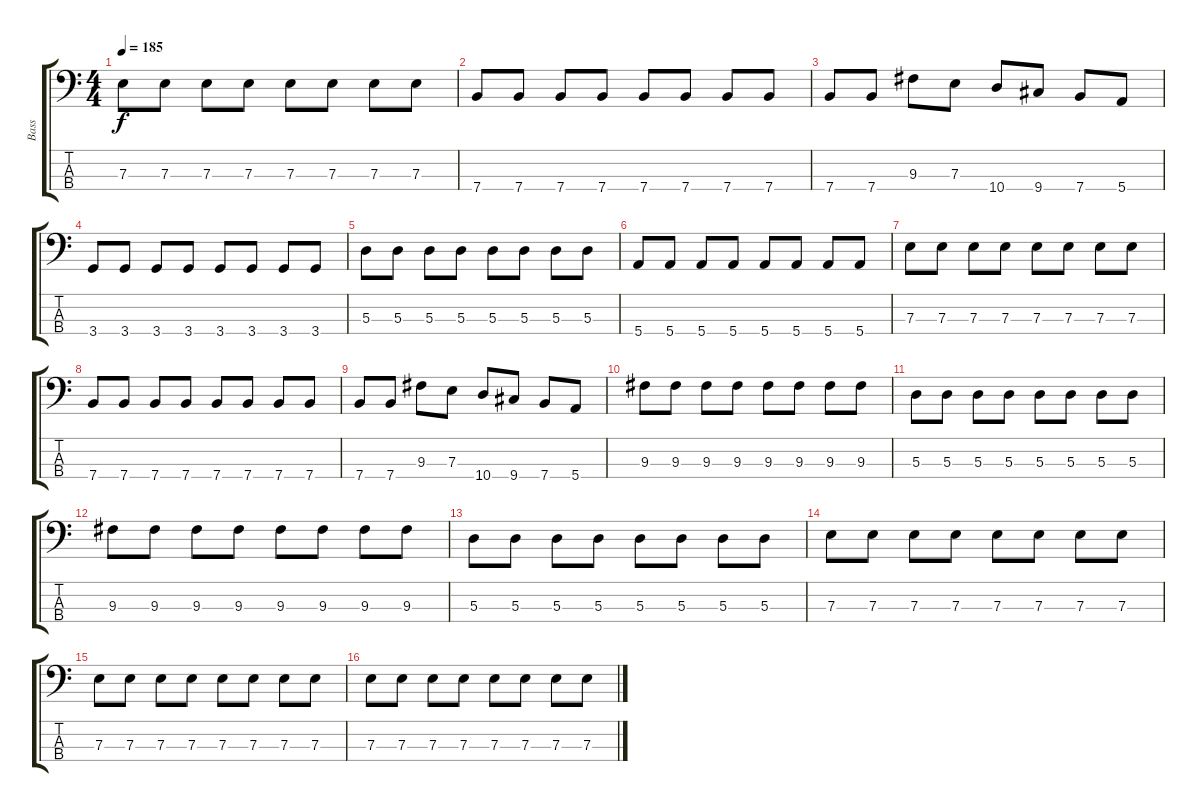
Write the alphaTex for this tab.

\track ("Bass" "Bass") {instrument electricbassfinger}
\staff {score tabs}
\tuning (G2 D2 A1 E1) {hide}
\ts (4 4)
\tempo 185
\clef f4
\ks c
7.3.8{dy f} 7.3.8 7.3.8 7.3.8 7.3.8 7.3.8 7.3.8 7.3.8 |
7.4.8 7.4.8 7.4.8 7.4.8 7.4.8 7.4.8 7.4.8 7.4.8 |
7.4.8 7.4.8 9.3.8 7.3.8 10.4.8 9.4.8 7.4.8 5.4.8 |
3.4.8 3.4.8 3.4.8 3.4.8 3.4.8 3.4.8 3.4.8 3.4.8 |
5.3.8 5.3.8 5.3.8 5.3.8 5.3.8 5.3.8 5.3.8 5.3.8 |
5.4.8 5.4.8 5.4.8 5.4.8 5.4.8 5.4.8 5.4.8 5.4.8 |
7.3.8 7.3.8 7.3.8 7.3.8 7.3.8 7.3.8 7.3.8 7.3.8 |
7.4.8 7.4.8 7.4.8 7.4.8 7.4.8 7.4.8 7.4.8 7.4.8 |
7.4.8 7.4.8 9.3.8 7.3.8 10.4.8 9.4.8 7.4.8 5.4.8 |
9.3.8 9.3.8 9.3.8 9.3.8 9.3.8 9.3.8 9.3.8 9.3.8 |
5.3.8 5.3.8 5.3.8 5.3.8 5.3.8 5.3.8 5.3.8 5.3.8 |
9.3.8 9.3.8 9.3.8 9.3.8 9.3.8 9.3.8 9.3.8 9.3.8 |
5.3.8 5.3.8 5.3.8 5.3.8 5.3.8 5.3.8 5.3.8 5.3.8 |
7.3.8 7.3.8 7.3.8 7.3.8 7.3.8 7.3.8 7.3.8 7.3.8 |
7.3.8 7.3.8 7.3.8 7.3.8 7.3.8 7.3.8 7.3.8 7.3.8 |
7.3.8 7.3.8 7.3.8 7.3.8 7.3.8 7.3.8 7.3.8 7.3.8
